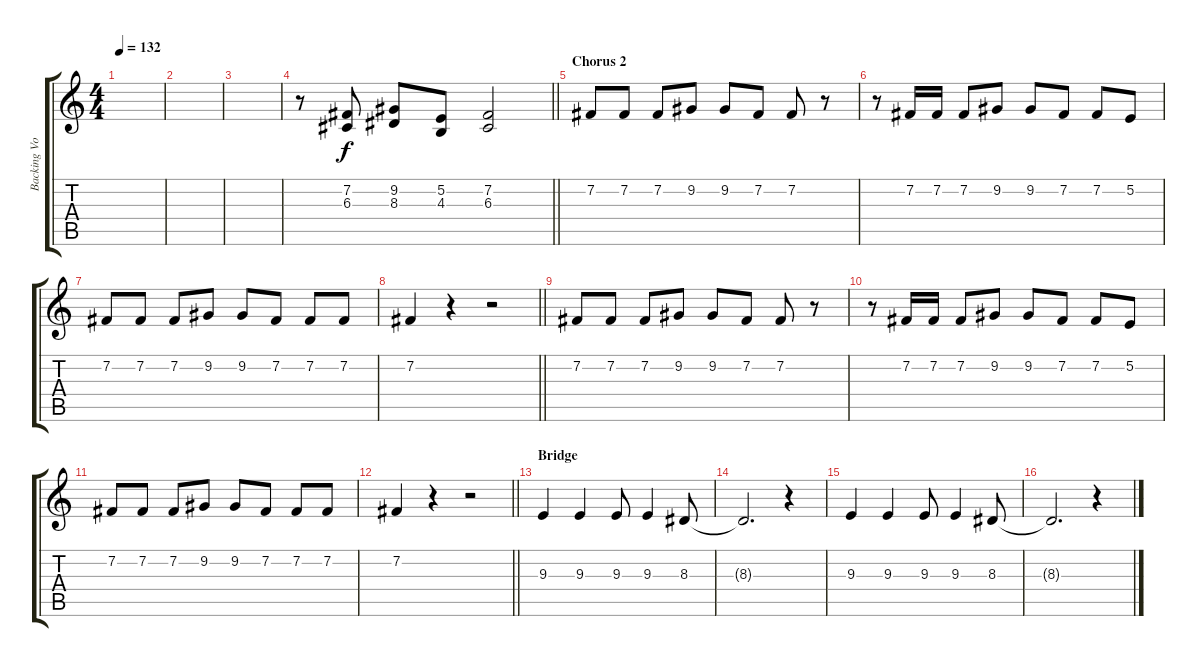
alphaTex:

\track ("Backing Vocal" "Backing Vo") {instrument altosax}
\staff {score tabs}
\tuning (E4 B3 G3 D3 A2 E2) {hide}
\ts (4 4)
\tempo 132
\clef g2
\ks c
|
|
|
\barLineRight lightlight
r.8 (7.2 6.3).8 (9.2 8.3).8 (5.2 4.3).8 (7.2 6.3).2 |
\section ("" "Chorus 2")
7.2.8 7.2.8 7.2.8 9.2.8 9.2.8 7.2.8 7.2.8 r.8 |
r.8 7.2.16 7.2.16 7.2.8 9.2.8 9.2.8 7.2.8 7.2.8 5.2.8 |
7.2.8 7.2.8 7.2.8 9.2.8 9.2.8 7.2.8 7.2.8 7.2.8 |
\barLineRight lightlight
7.2.4 r.4 r.2 |
7.2.8 7.2.8 7.2.8 9.2.8 9.2.8 7.2.8 7.2.8 r.8 |
r.8 7.2.16 7.2.16 7.2.8 9.2.8 9.2.8 7.2.8 7.2.8 5.2.8 |
7.2.8 7.2.8 7.2.8 9.2.8 9.2.8 7.2.8 7.2.8 7.2.8 |
\barLineRight lightlight
7.2.4 r.4 r.2 |
\section ("" "Bridge")
9.3.4 9.3.4 9.3.8 9.3.4 8.3.8 |
8.3{t}.2{d} r.4 |
9.3.4 9.3.4 9.3.8 9.3.4 8.3.8 |
8.3{t}.2{d} r.4
